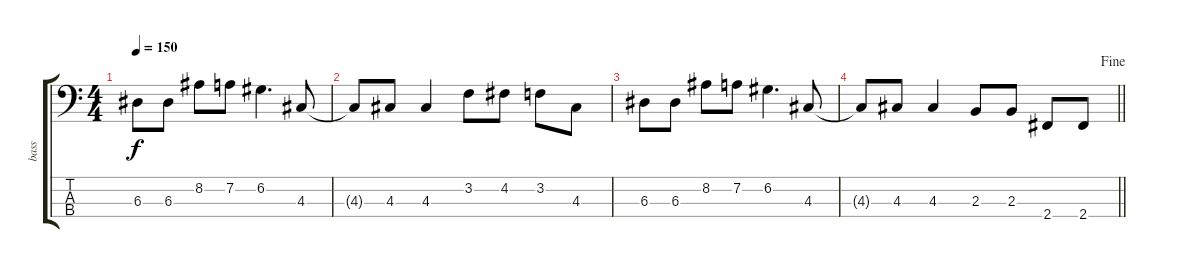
\track ("bass" "bass") {instrument electricbassfinger}
\staff {score tabs}
\tuning (G2 D2 A1 E1) {hide}
\ts (4 4)
\tempo 150
\clef f4
\ks c
6.3.8{dy f} 6.3.8 8.2.8 7.2.8 6.2.4{d} 4.3.8 |
4.3{t}.8 4.3.8 4.3.4 3.2.8 4.2.8 3.2.8 4.3.8 |
6.3.8 6.3.8 8.2.8 7.2.8 6.2.4{d} 4.3.8 |
\jump fine
\barLineRight lightlight
4.3{t}.8 4.3.8 4.3.4 2.3.8 2.3.8 2.4.8 2.4.8
